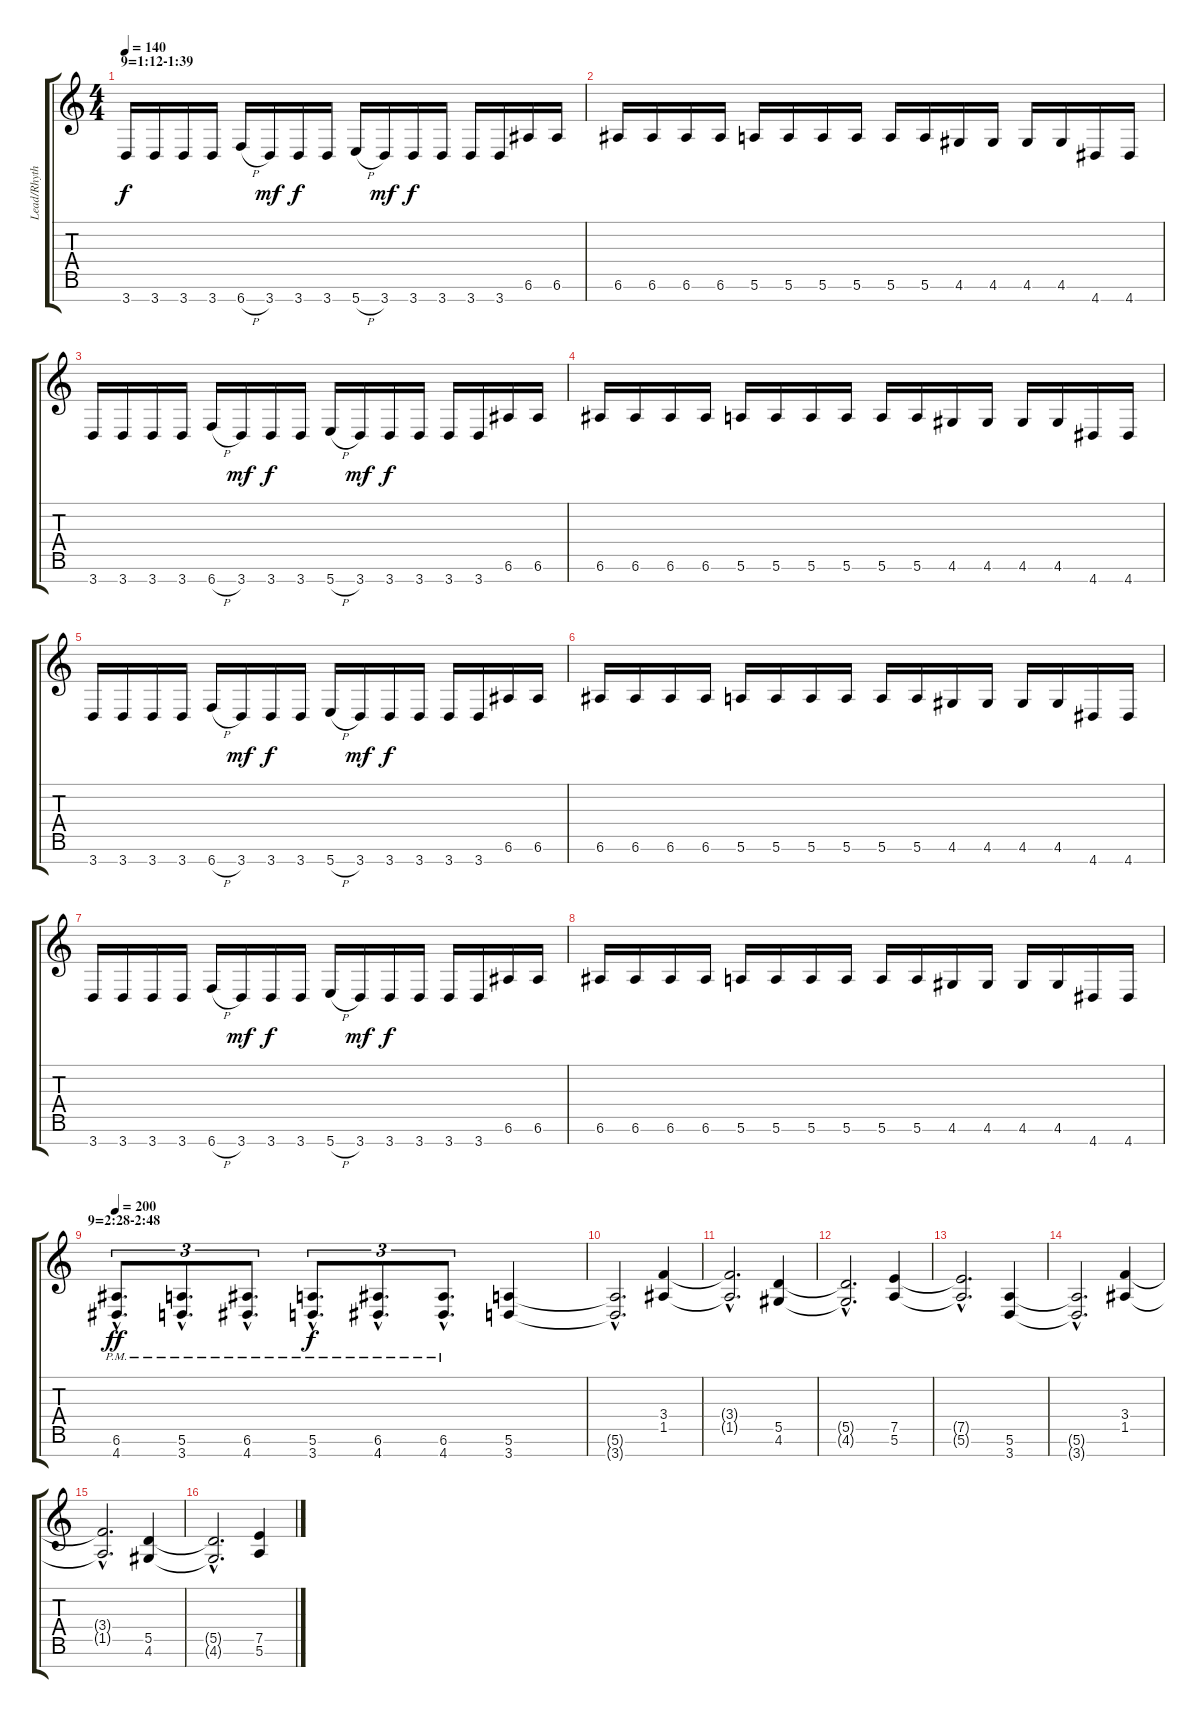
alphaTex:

\track ("Lead/Rhythm" "Lead/Rhyth") {instrument distortionguitar}
\staff {score tabs}
\tuning (E4 B3 G3 D3 A2 E2 B1) {hide}
\ts (4 4)
\section ("" "9=1:12-1:39")
\tempo 140
\clef g2
\ks c
3.7.16{dy f} 3.7.16 3.7.16 3.7.16 6.7{h}.16 3.7.16{dy mf} 3.7.16{dy f} 3.7.16 5.7{h}.16 3.7.16{dy mf} 3.7.16{dy f} 3.7.16 3.7.16 3.7.16 6.6.16 6.6.16 |
6.6.16 6.6.16 6.6.16 6.6.16 5.6.16 5.6.16 5.6.16 5.6.16 5.6.16 5.6.16 4.6.16 4.6.16 4.6.16 4.6.16 4.7.16 4.7.16 |
3.7.16 3.7.16 3.7.16 3.7.16 6.7{h}.16 3.7.16{dy mf} 3.7.16{dy f} 3.7.16 5.7{h}.16 3.7.16{dy mf} 3.7.16{dy f} 3.7.16 3.7.16 3.7.16 6.6.16 6.6.16 |
6.6.16 6.6.16 6.6.16 6.6.16 5.6.16 5.6.16 5.6.16 5.6.16 5.6.16 5.6.16 4.6.16 4.6.16 4.6.16 4.6.16 4.7.16 4.7.16 |
3.7.16 3.7.16 3.7.16 3.7.16 6.7{h}.16 3.7.16{dy mf} 3.7.16{dy f} 3.7.16 5.7{h}.16 3.7.16{dy mf} 3.7.16{dy f} 3.7.16 3.7.16 3.7.16 6.6.16 6.6.16 |
6.6.16 6.6.16 6.6.16 6.6.16 5.6.16 5.6.16 5.6.16 5.6.16 5.6.16 5.6.16 4.6.16 4.6.16 4.6.16 4.6.16 4.7.16 4.7.16 |
3.7.16 3.7.16 3.7.16 3.7.16 6.7{h}.16 3.7.16{dy mf} 3.7.16{dy f} 3.7.16 5.7{h}.16 3.7.16{dy mf} 3.7.16{dy f} 3.7.16 3.7.16 3.7.16 6.6.16 6.6.16 |
6.6.16 6.6.16 6.6.16 6.6.16 5.6.16 5.6.16 5.6.16 5.6.16 5.6.16 5.6.16 4.6.16 4.6.16 4.6.16 4.6.16 4.7.16 4.7.16 |
\section ("" "9=2:28-2:48")
\tempo 200
(6.6{hac pm} 4.7{hac pm}).8{d tu (3 2) dy ff} (5.6{hac pm} 3.7{hac pm}).8{d tu (3 2)} (6.6{hac pm} 4.7{hac pm}).8{d tu (3 2)} (5.6{hac pm} 3.7{hac pm}).8{d tu (3 2) dy f} (6.6{hac pm} 4.7{hac pm}).8{d tu (3 2)} (6.6{hac pm} 4.7{hac pm}).8{d tu (3 2)} (5.6 3.7).4 |
(5.6{hac t} 3.7{hac t}).2{d} (3.4 1.5).4 |
(3.4{hac t} 1.5{hac t}).2{d} (5.5 4.6).4 |
(5.5{hac t} 4.6{hac t}).2{d} (7.5 5.6).4 |
(7.5{hac t} 5.6{hac t}).2{d} (5.6 3.7).4 |
(5.6{hac t} 3.7{hac t}).2{d} (3.4 1.5).4 |
(3.4{hac t} 1.5{hac t}).2{d} (5.5 4.6).4 |
(5.5{hac t} 4.6{hac t}).2{d} (7.5 5.6).4
